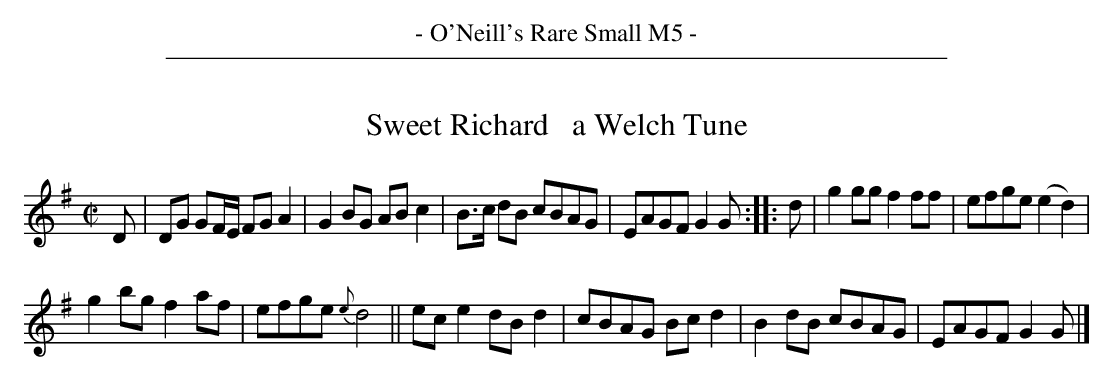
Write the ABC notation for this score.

X:1
T: Sweet Richard   a Welch Tune
M: C|
L: 1/8
K: G
D |\
DG GF/E/ FG A2 | G2BG ABc2 | B>c dB cBAG | EAGF G2G :: d | g2gg f2ff | efge (e2d2) |
g2bg f2af | efge {e}d4 || ece2 dBd2 | cBAG Bcd2 | B2dB cBAG | EAGF G2G |]
